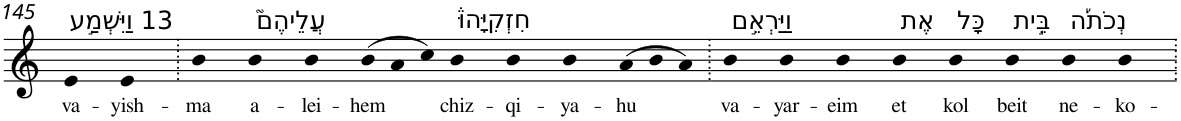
**kern	**text
*part1	*part1
*staff1	*staff1
*I"Piano	*
*I'Pno	*
!!LO:PB:g=z
*clefG2	*
*k[]	*
=145	=145
!LO:TX:a:t=13 וַיִּשְׁמַ֣ע	!
!	!LO:LY:b
4e	va-
!	!LO:LY:b
4e	-yish-
=146.	=146.
!	!LO:LY:b
4b	-ma
!LO:TX:a:t=עֲלֵיהֶם֮	!
!	!LO:LY:b
4b	a-
!	!LO:LY:b
4b	-lei-
*Xtuplet	*
!	!LO:LY:b
(>12b	-hem
12a	.
12cc)	.
!LO:TX:a:t=חִזְקִיָּהוּ֒	!
!	!LO:LY:b
4b	chiz-
!	!LO:LY:b
4b	-qi-
!	!LO:LY:b
4b	-ya-
!	!LO:LY:b
(>12a	-hu
12b	.
12a)	.
=147.	=147.
!LO:TX:a:t=וַיַּרְאֵ֣ם	!
!	!LO:LY:b
4b	va-
!	!LO:LY:b
4b	-yar-
!	!LO:LY:b
4b	-eim
!LO:TX:a:t=אֶת	!
!	!LO:LY:b
4b	et
!LO:TX:a:t=כָּל	!
!	!LO:LY:b
4b	kol
!LO:TX:a:t=בֵּ֣ית	!
!	!LO:LY:b
4b	beit
!LO:TX:a:t=נְכֹתֹ֡ה	!
!	!LO:LY:b
4b	ne-
!	!LO:LY:b
4b	-ko-
=.	=.
*-	*-
